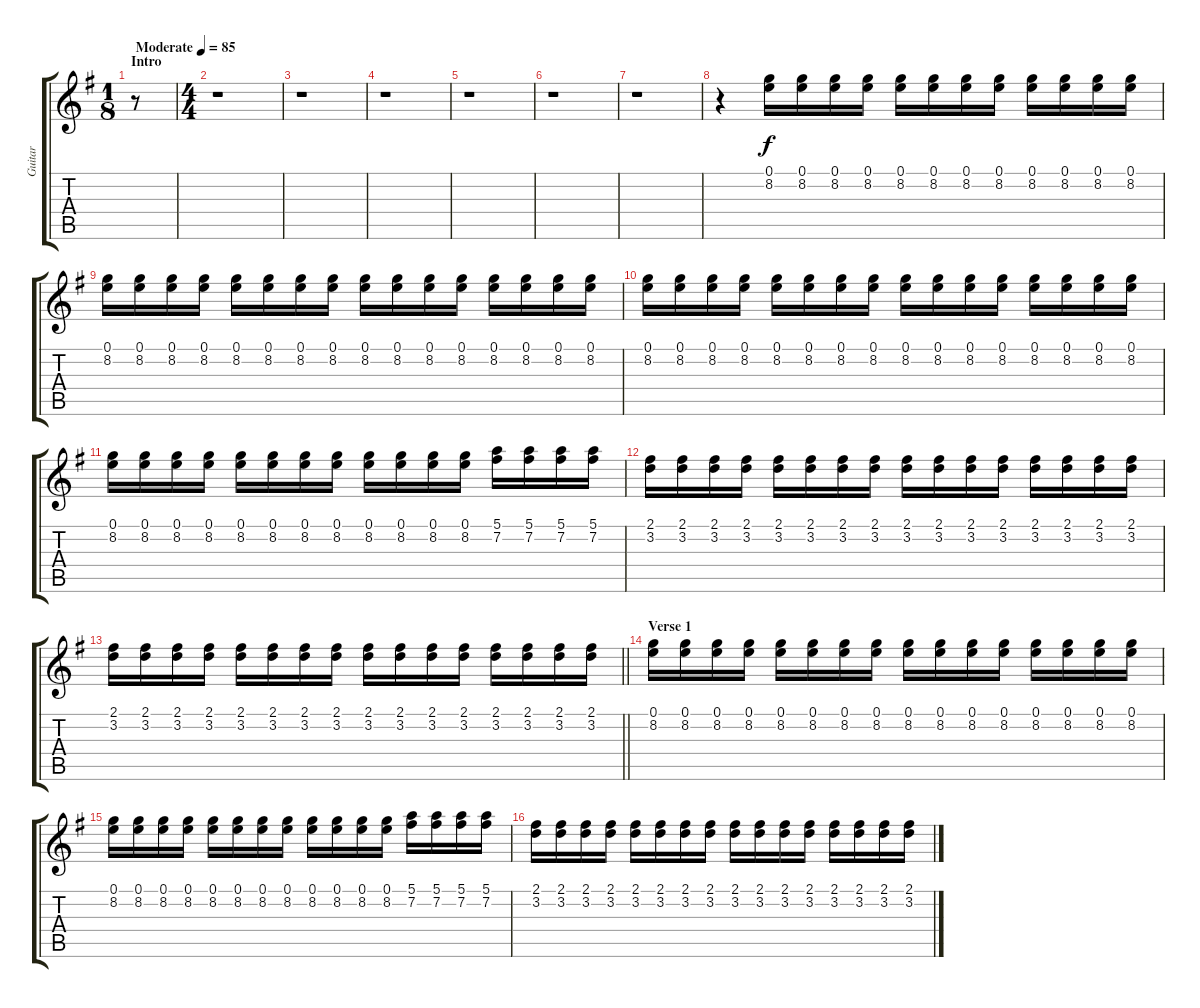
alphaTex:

\track ("Guitar" "Guitar") {instrument overdrivenguitar}
\staff {score tabs}
\tuning (E4 B3 G3 D3 A2 E2) {hide}
\ts (1 8)
\section ("" "Intro")
\tempo (85 "Moderate")
\clef g2
\ks g
r.8{dy f instrument overdrivenguitar} |
\ts (4 4)
r.1 |
r.1 |
r.1 |
r.1 |
r.1 |
r.1 |
r.4{volume 0} (0.1 8.2).16{volume 8} (0.1 8.2).16 (0.1 8.2).16 (0.1 8.2).16 (0.1 8.2).16 (0.1 8.2).16 (0.1 8.2).16 (0.1 8.2).16 (0.1 8.2).16 (0.1 8.2).16 (0.1 8.2).16 (0.1 8.2).16 |
(0.1 8.2).16 (0.1 8.2).16 (0.1 8.2).16 (0.1 8.2).16 (0.1 8.2).16 (0.1 8.2).16 (0.1 8.2).16 (0.1 8.2).16 (0.1 8.2).16 (0.1 8.2).16 (0.1 8.2).16 (0.1 8.2).16 (0.1 8.2).16 (0.1 8.2).16 (0.1 8.2).16 (0.1 8.2).16 |
(0.1 8.2).16 (0.1 8.2).16 (0.1 8.2).16 (0.1 8.2).16 (0.1 8.2).16 (0.1 8.2).16 (0.1 8.2).16 (0.1 8.2).16 (0.1 8.2).16 (0.1 8.2).16 (0.1 8.2).16 (0.1 8.2).16 (0.1 8.2).16 (0.1 8.2).16 (0.1 8.2).16 (0.1 8.2).16 |
(0.1 8.2).16 (0.1 8.2).16 (0.1 8.2).16 (0.1 8.2).16 (0.1 8.2).16 (0.1 8.2).16 (0.1 8.2).16 (0.1 8.2).16 (0.1 8.2).16 (0.1 8.2).16 (0.1 8.2).16 (0.1 8.2).16 (5.1 7.2).16 (5.1 7.2).16 (5.1 7.2).16 (5.1 7.2).16 |
(2.1 3.2).16 (2.1 3.2).16 (2.1 3.2).16 (2.1 3.2).16 (2.1 3.2).16 (2.1 3.2).16 (2.1 3.2).16 (2.1 3.2).16 (2.1 3.2).16 (2.1 3.2).16 (2.1 3.2).16 (2.1 3.2).16 (2.1 3.2).16 (2.1 3.2).16 (2.1 3.2).16 (2.1 3.2).16 |
\barLineRight lightlight
(2.1 3.2).16 (2.1 3.2).16 (2.1 3.2).16 (2.1 3.2).16 (2.1 3.2).16 (2.1 3.2).16 (2.1 3.2).16 (2.1 3.2).16 (2.1 3.2).16 (2.1 3.2).16 (2.1 3.2).16 (2.1 3.2).16 (2.1 3.2).16 (2.1 3.2).16 (2.1 3.2).16 (2.1 3.2).16 |
\section ("" "Verse 1")
(0.1 8.2).16 (0.1 8.2).16 (0.1 8.2).16 (0.1 8.2).16 (0.1 8.2).16 (0.1 8.2).16 (0.1 8.2).16 (0.1 8.2).16 (0.1 8.2).16 (0.1 8.2).16 (0.1 8.2).16 (0.1 8.2).16 (0.1 8.2).16 (0.1 8.2).16 (0.1 8.2).16 (0.1 8.2).16 |
(0.1 8.2).16 (0.1 8.2).16 (0.1 8.2).16 (0.1 8.2).16 (0.1 8.2).16 (0.1 8.2).16 (0.1 8.2).16 (0.1 8.2).16 (0.1 8.2).16 (0.1 8.2).16 (0.1 8.2).16 (0.1 8.2).16 (5.1 7.2).16 (5.1 7.2).16 (5.1 7.2).16 (5.1 7.2).16 |
(2.1 3.2).16 (2.1 3.2).16 (2.1 3.2).16 (2.1 3.2).16 (2.1 3.2).16 (2.1 3.2).16 (2.1 3.2).16 (2.1 3.2).16 (2.1 3.2).16 (2.1 3.2).16 (2.1 3.2).16 (2.1 3.2).16 (2.1 3.2).16 (2.1 3.2).16 (2.1 3.2).16 (2.1 3.2).16
